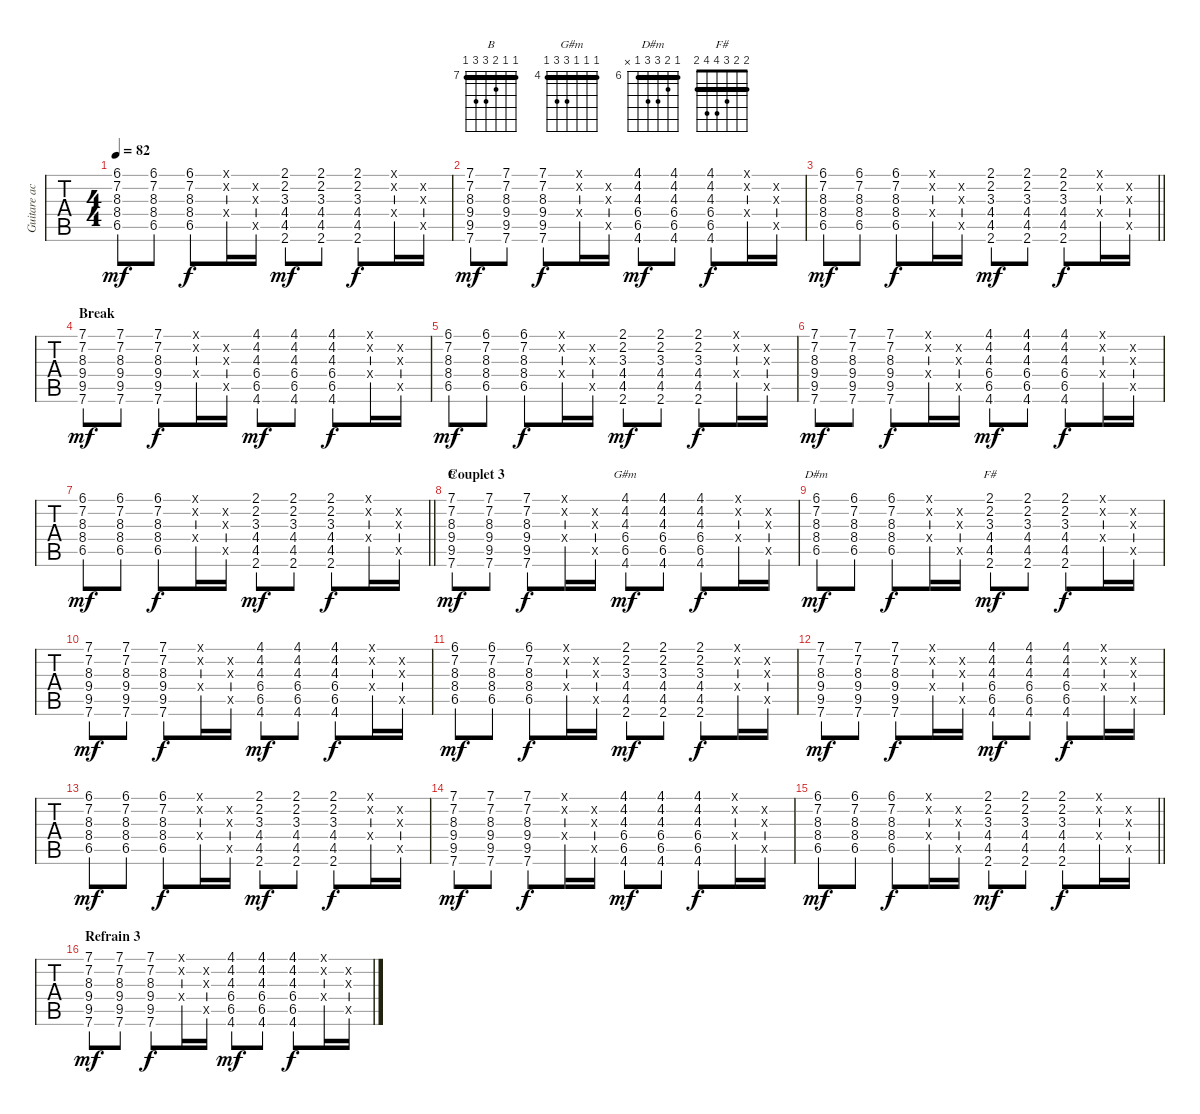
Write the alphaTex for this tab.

\track ("Guitare accoustique" "Guitare ac") {instrument acousticguitarsteel}
\staff {tabs}
\tuning (E4 B3 G3 D3 A2 E2) {hide}
\chord ("B" 7 7 8 9 9 7) {firstfret 7 barre 7}
\chord ("G#m" 4 4 4 6 6 4) {firstfret 4 barre 4}
\chord ("D#m" 6 7 8 8 6 x) {firstfret 6 barre 6}
\chord ("F#" 2 2 3 4 4 2) {barre 2}
\ts (4 4)
\tempo 82
\clef g2
\ks c
(6.1 7.2 8.3 8.4 6.5).8{dy mf} (6.1 7.2 8.3 8.4 6.5).8 (6.1 7.2 8.3 8.4 6.5).8{dy f} (0.1{x} 0.2{x} 0.4{x}).16 (0.2{x} 0.3{x} 0.5{x}).16 (2.1 2.2 3.3 4.4 4.5 2.6).8{dy mf} (2.1 2.2 3.3 4.4 4.5 2.6).8 (2.1 2.2 3.3 4.4 4.5 2.6).8{dy f} (0.1{x} 0.2{x} 0.4{x}).16 (0.2{x} 0.3{x} 0.5{x}).16 |
(7.1 7.2 8.3 9.4 9.5 7.6).8{dy mf} (7.1 7.2 8.3 9.4 9.5 7.6).8 (7.1 7.2 8.3 9.4 9.5 7.6).8{dy f} (0.1{x} 0.2{x} 0.4{x}).16 (0.2{x} 0.3{x} 0.5{x}).16 (4.1 4.2 4.3 6.4 6.5 4.6).8{dy mf} (4.1 4.2 4.3 6.4 6.5 4.6).8 (4.1 4.2 4.3 6.4 6.5 4.6).8{dy f} (0.1{x} 0.2{x} 0.4{x}).16 (0.2{x} 0.3{x} 0.5{x}).16 |
\barLineRight lightlight
(6.1 7.2 8.3 8.4 6.5).8{dy mf} (6.1 7.2 8.3 8.4 6.5).8 (6.1 7.2 8.3 8.4 6.5).8{dy f} (0.1{x} 0.2{x} 0.4{x}).16 (0.2{x} 0.3{x} 0.5{x}).16 (2.1 2.2 3.3 4.4 4.5 2.6).8{dy mf} (2.1 2.2 3.3 4.4 4.5 2.6).8 (2.1 2.2 3.3 4.4 4.5 2.6).8{dy f} (0.1{x} 0.2{x} 0.4{x}).16 (0.2{x} 0.3{x} 0.5{x}).16 |
\section ("" "Break")
(7.1 7.2 8.3 9.4 9.5 7.6).8{dy mf} (7.1 7.2 8.3 9.4 9.5 7.6).8 (7.1 7.2 8.3 9.4 9.5 7.6).8{dy f} (0.1{x} 0.2{x} 0.4{x}).16 (0.2{x} 0.3{x} 0.5{x}).16 (4.1 4.2 4.3 6.4 6.5 4.6).8{dy mf} (4.1 4.2 4.3 6.4 6.5 4.6).8 (4.1 4.2 4.3 6.4 6.5 4.6).8{dy f} (0.1{x} 0.2{x} 0.4{x}).16 (0.2{x} 0.3{x} 0.5{x}).16 |
(6.1 7.2 8.3 8.4 6.5).8{dy mf} (6.1 7.2 8.3 8.4 6.5).8 (6.1 7.2 8.3 8.4 6.5).8{dy f} (0.1{x} 0.2{x} 0.4{x}).16 (0.2{x} 0.3{x} 0.5{x}).16 (2.1 2.2 3.3 4.4 4.5 2.6).8{dy mf} (2.1 2.2 3.3 4.4 4.5 2.6).8 (2.1 2.2 3.3 4.4 4.5 2.6).8{dy f} (0.1{x} 0.2{x} 0.4{x}).16 (0.2{x} 0.3{x} 0.5{x}).16 |
(7.1 7.2 8.3 9.4 9.5 7.6).8{dy mf} (7.1 7.2 8.3 9.4 9.5 7.6).8 (7.1 7.2 8.3 9.4 9.5 7.6).8{dy f} (0.1{x} 0.2{x} 0.4{x}).16 (0.2{x} 0.3{x} 0.5{x}).16 (4.1 4.2 4.3 6.4 6.5 4.6).8{dy mf} (4.1 4.2 4.3 6.4 6.5 4.6).8 (4.1 4.2 4.3 6.4 6.5 4.6).8{dy f} (0.1{x} 0.2{x} 0.4{x}).16 (0.2{x} 0.3{x} 0.5{x}).16 |
\barLineRight lightlight
(6.1 7.2 8.3 8.4 6.5).8{dy mf} (6.1 7.2 8.3 8.4 6.5).8 (6.1 7.2 8.3 8.4 6.5).8{dy f} (0.1{x} 0.2{x} 0.4{x}).16 (0.2{x} 0.3{x} 0.5{x}).16 (2.1 2.2 3.3 4.4 4.5 2.6).8{dy mf} (2.1 2.2 3.3 4.4 4.5 2.6).8 (2.1 2.2 3.3 4.4 4.5 2.6).8{dy f} (0.1{x} 0.2{x} 0.4{x}).16 (0.2{x} 0.3{x} 0.5{x}).16 |
\section ("" "Couplet 3")
(7.1 7.2 8.3 9.4 9.5 7.6).8{ch "B" dy mf} (7.1 7.2 8.3 9.4 9.5 7.6).8 (7.1 7.2 8.3 9.4 9.5 7.6).8{dy f} (0.1{x} 0.2{x} 0.4{x}).16 (0.2{x} 0.3{x} 0.5{x}).16 (4.1 4.2 4.3 6.4 6.5 4.6).8{ch "G#m" dy mf} (4.1 4.2 4.3 6.4 6.5 4.6).8 (4.1 4.2 4.3 6.4 6.5 4.6).8{dy f} (0.1{x} 0.2{x} 0.4{x}).16 (0.2{x} 0.3{x} 0.5{x}).16 |
(6.1 7.2 8.3 8.4 6.5).8{ch "D#m" dy mf} (6.1 7.2 8.3 8.4 6.5).8 (6.1 7.2 8.3 8.4 6.5).8{dy f} (0.1{x} 0.2{x} 0.4{x}).16 (0.2{x} 0.3{x} 0.5{x}).16 (2.1 2.2 3.3 4.4 4.5 2.6).8{ch "F#" dy mf} (2.1 2.2 3.3 4.4 4.5 2.6).8 (2.1 2.2 3.3 4.4 4.5 2.6).8{dy f} (0.1{x} 0.2{x} 0.4{x}).16 (0.2{x} 0.3{x} 0.5{x}).16 |
(7.1 7.2 8.3 9.4 9.5 7.6).8{dy mf} (7.1 7.2 8.3 9.4 9.5 7.6).8 (7.1 7.2 8.3 9.4 9.5 7.6).8{dy f} (0.1{x} 0.2{x} 0.4{x}).16 (0.2{x} 0.3{x} 0.5{x}).16 (4.1 4.2 4.3 6.4 6.5 4.6).8{dy mf} (4.1 4.2 4.3 6.4 6.5 4.6).8 (4.1 4.2 4.3 6.4 6.5 4.6).8{dy f} (0.1{x} 0.2{x} 0.4{x}).16 (0.2{x} 0.3{x} 0.5{x}).16 |
(6.1 7.2 8.3 8.4 6.5).8{dy mf} (6.1 7.2 8.3 8.4 6.5).8 (6.1 7.2 8.3 8.4 6.5).8{dy f} (0.1{x} 0.2{x} 0.4{x}).16 (0.2{x} 0.3{x} 0.5{x}).16 (2.1 2.2 3.3 4.4 4.5 2.6).8{dy mf} (2.1 2.2 3.3 4.4 4.5 2.6).8 (2.1 2.2 3.3 4.4 4.5 2.6).8{dy f} (0.1{x} 0.2{x} 0.4{x}).16 (0.2{x} 0.3{x} 0.5{x}).16 |
(7.1 7.2 8.3 9.4 9.5 7.6).8{dy mf} (7.1 7.2 8.3 9.4 9.5 7.6).8 (7.1 7.2 8.3 9.4 9.5 7.6).8{dy f} (0.1{x} 0.2{x} 0.4{x}).16 (0.2{x} 0.3{x} 0.5{x}).16 (4.1 4.2 4.3 6.4 6.5 4.6).8{dy mf} (4.1 4.2 4.3 6.4 6.5 4.6).8 (4.1 4.2 4.3 6.4 6.5 4.6).8{dy f} (0.1{x} 0.2{x} 0.4{x}).16 (0.2{x} 0.3{x} 0.5{x}).16 |
(6.1 7.2 8.3 8.4 6.5).8{dy mf} (6.1 7.2 8.3 8.4 6.5).8 (6.1 7.2 8.3 8.4 6.5).8{dy f} (0.1{x} 0.2{x} 0.4{x}).16 (0.2{x} 0.3{x} 0.5{x}).16 (2.1 2.2 3.3 4.4 4.5 2.6).8{dy mf} (2.1 2.2 3.3 4.4 4.5 2.6).8 (2.1 2.2 3.3 4.4 4.5 2.6).8{dy f} (0.1{x} 0.2{x} 0.4{x}).16 (0.2{x} 0.3{x} 0.5{x}).16 |
(7.1 7.2 8.3 9.4 9.5 7.6).8{dy mf} (7.1 7.2 8.3 9.4 9.5 7.6).8 (7.1 7.2 8.3 9.4 9.5 7.6).8{dy f} (0.1{x} 0.2{x} 0.4{x}).16 (0.2{x} 0.3{x} 0.5{x}).16 (4.1 4.2 4.3 6.4 6.5 4.6).8{dy mf} (4.1 4.2 4.3 6.4 6.5 4.6).8 (4.1 4.2 4.3 6.4 6.5 4.6).8{dy f} (0.1{x} 0.2{x} 0.4{x}).16 (0.2{x} 0.3{x} 0.5{x}).16 |
\barLineRight lightlight
(6.1 7.2 8.3 8.4 6.5).8{dy mf} (6.1 7.2 8.3 8.4 6.5).8 (6.1 7.2 8.3 8.4 6.5).8{dy f} (0.1{x} 0.2{x} 0.4{x}).16 (0.2{x} 0.3{x} 0.5{x}).16 (2.1 2.2 3.3 4.4 4.5 2.6).8{dy mf} (2.1 2.2 3.3 4.4 4.5 2.6).8 (2.1 2.2 3.3 4.4 4.5 2.6).8{dy f} (0.1{x} 0.2{x} 0.4{x}).16 (0.2{x} 0.3{x} 0.5{x}).16 |
\section ("" "Refrain 3")
(7.1 7.2 8.3 9.4 9.5 7.6).8{dy mf} (7.1 7.2 8.3 9.4 9.5 7.6).8 (7.1 7.2 8.3 9.4 9.5 7.6).8{dy f} (0.1{x} 0.2{x} 0.4{x}).16 (0.2{x} 0.3{x} 0.5{x}).16 (4.1 4.2 4.3 6.4 6.5 4.6).8{dy mf} (4.1 4.2 4.3 6.4 6.5 4.6).8 (4.1 4.2 4.3 6.4 6.5 4.6).8{dy f} (0.1{x} 0.2{x} 0.4{x}).16 (0.2{x} 0.3{x} 0.5{x}).16
